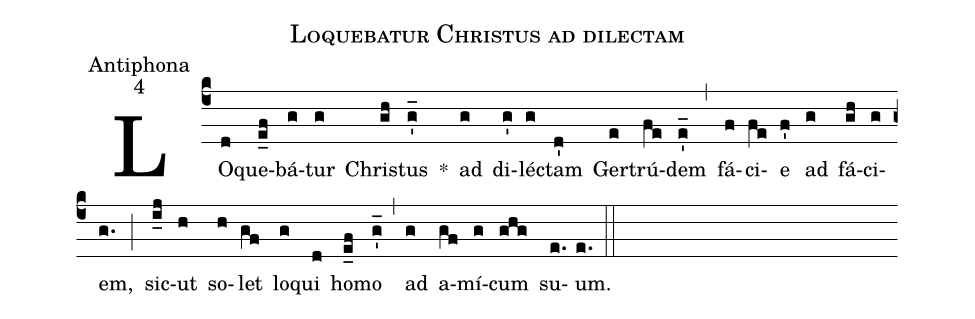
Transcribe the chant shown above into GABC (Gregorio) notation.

name:Loquebatur Christus ad dilectam;
office-part:Antiphona;
mode:4;
%%
(c4)LO(d)que(e_f)bá(g)tur(g) Chris(gh)tus(g'_) *() ad(g) di(g')léc(g)tam(d') Ger(e)trú(fe)dem(e'_) (,) fá(f)ci(fe)e(f') ad(g) fá(gh)ci(g)em,(g.) (;) sic(i_j)ut(h) so(h)let(gf) lo(g)qui(d) ho(e_f)mo(g'_) (,) ad(g) a(gf)mí(g)cum(ghg) su(e.)um.(e.) (::)
